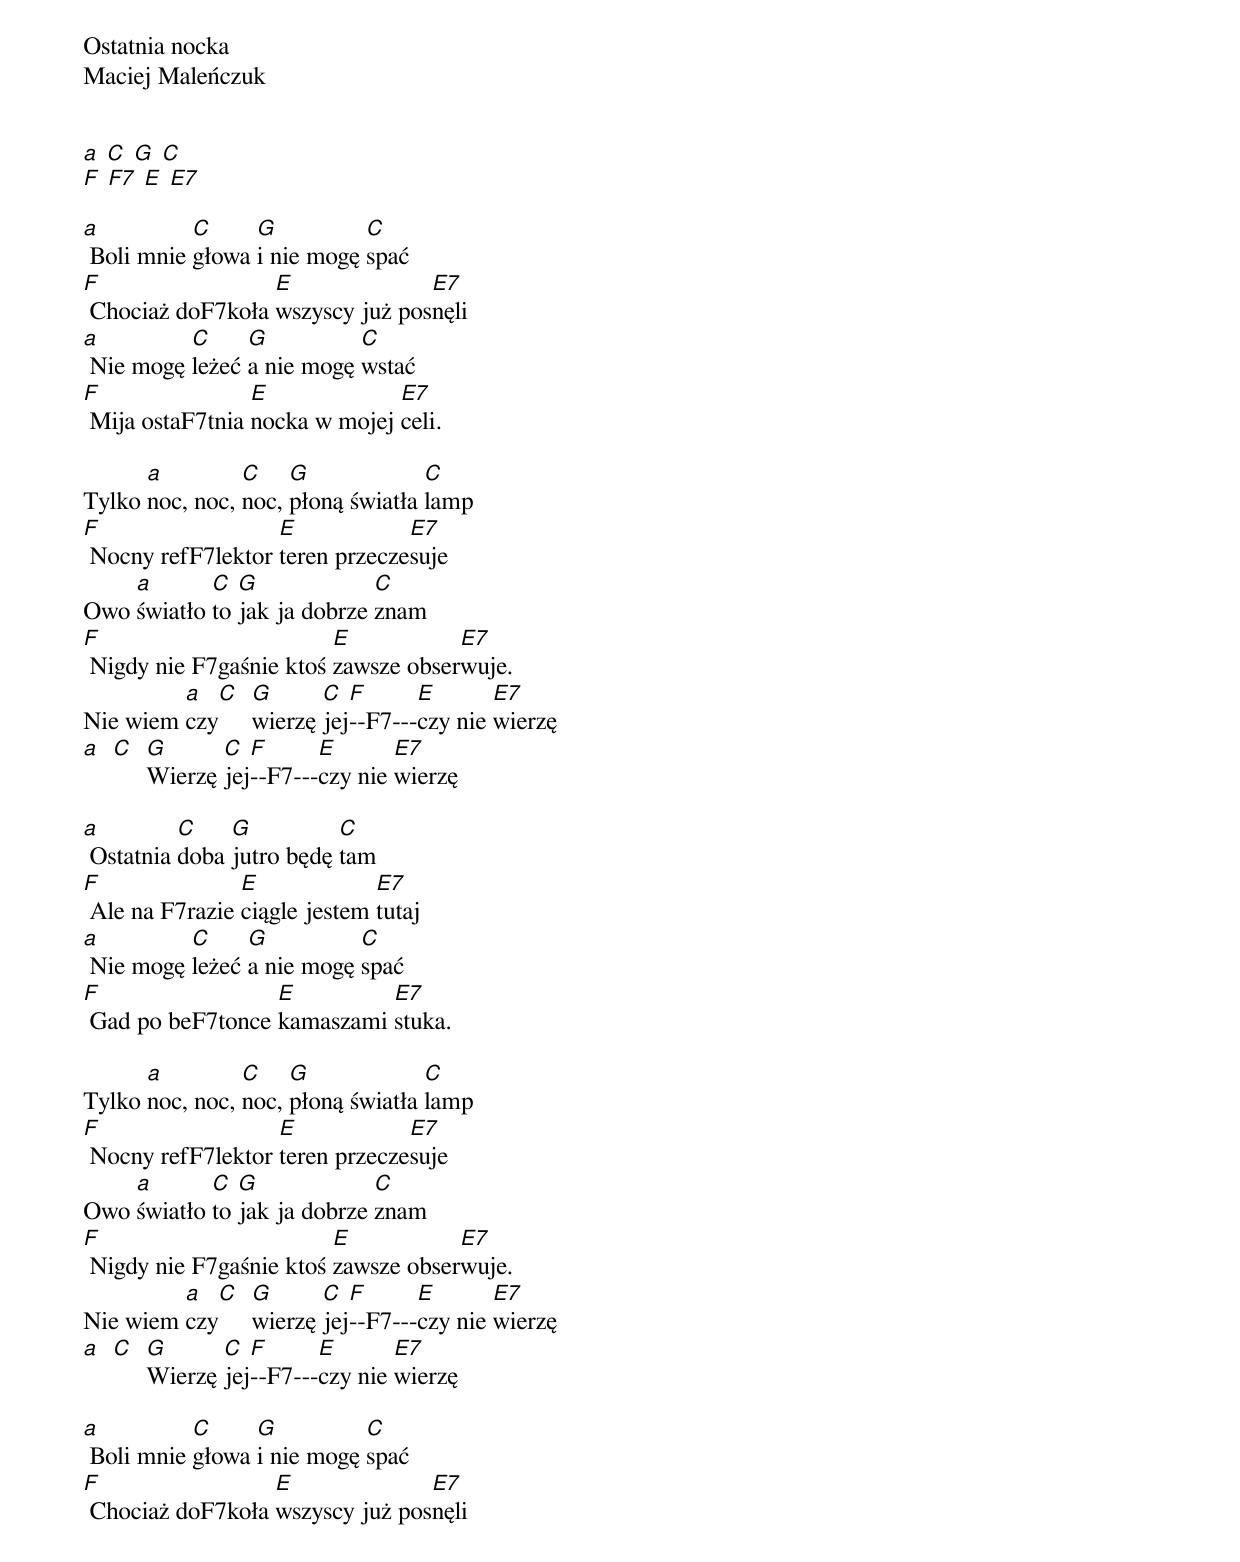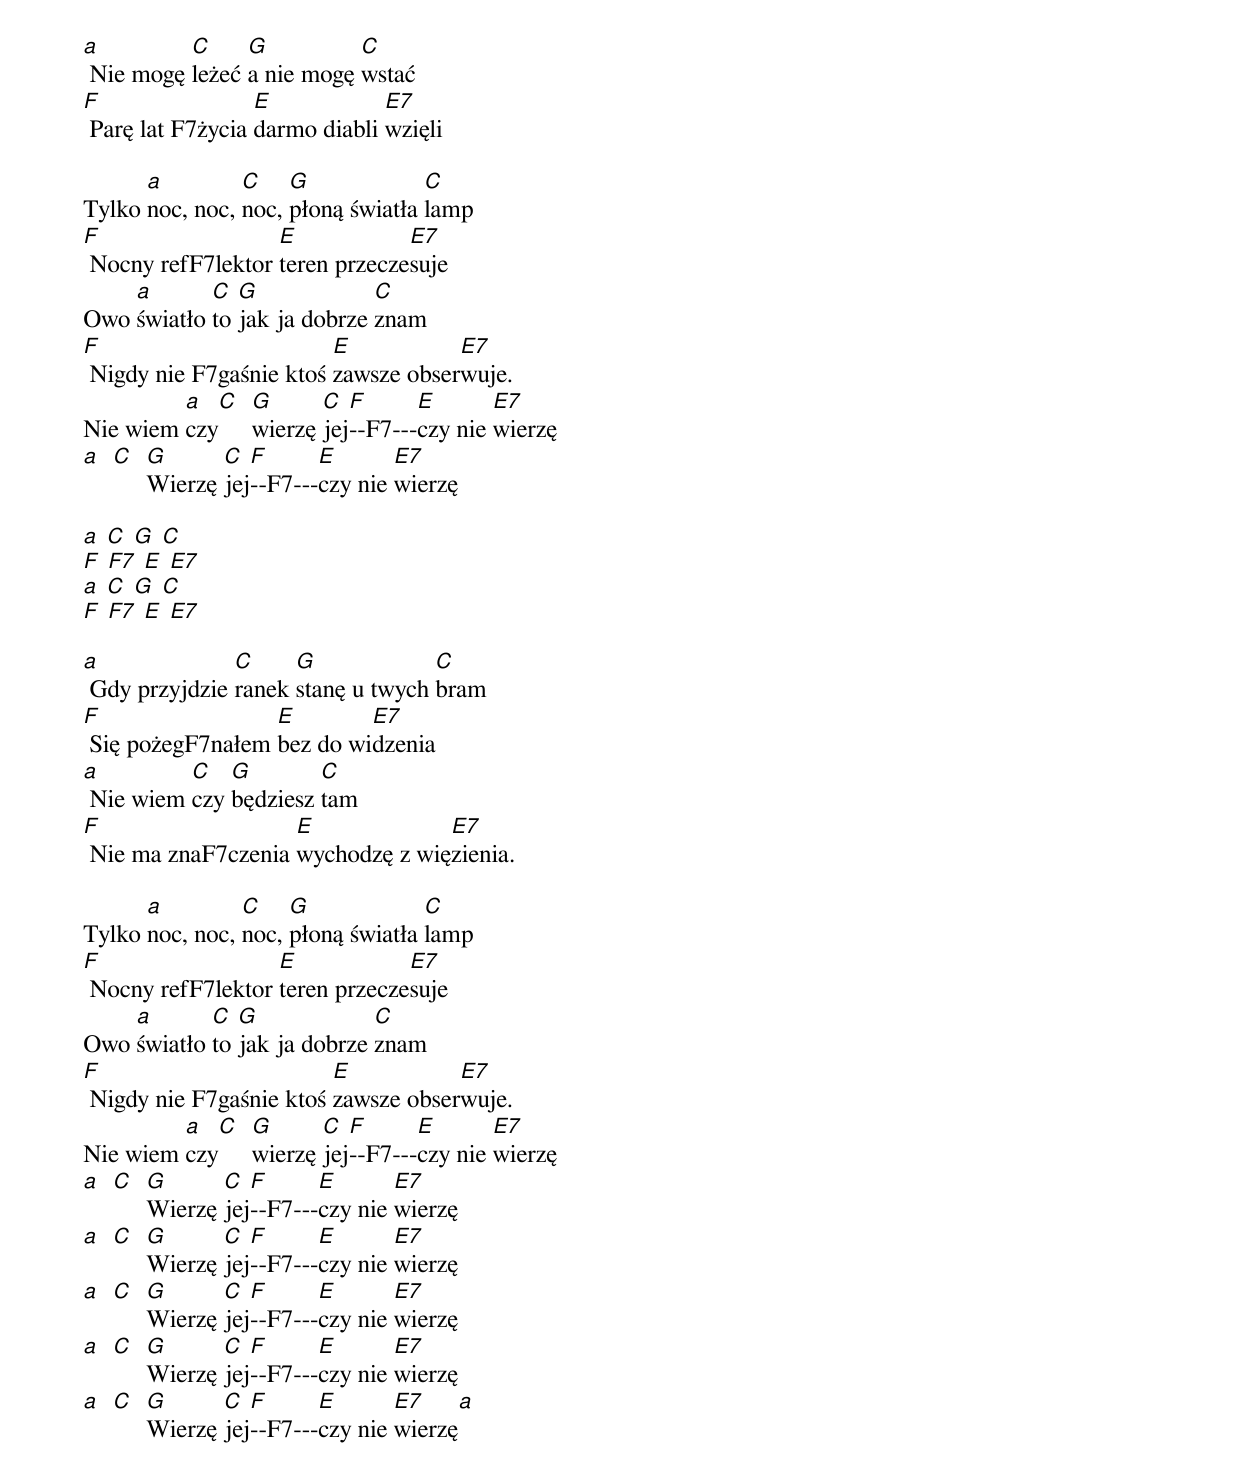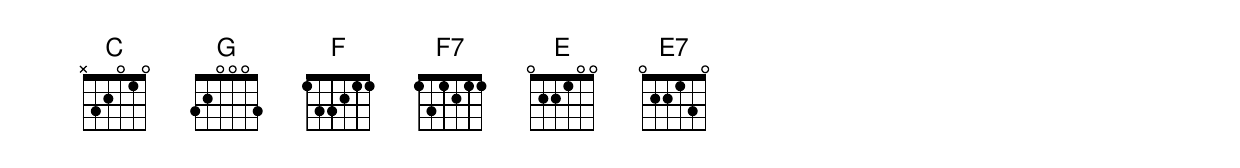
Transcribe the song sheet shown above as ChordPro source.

Ostatnia nocka
Maciej Maleńczuk


{Wstęp}
[a] [C] [G] [C]
[F] [F7] [E] [E7]

{1 zwrotka}
[a] Boli mnie [C]głowa [G]i nie mogę [C]spać
[F] Chociaż doF7koła [E]wszyscy już pos[E7]nęli
[a] Nie mogę [C]leżeć [G]a nie mogę [C]wstać
[F] Mija ostaF7tnia [E]nocka w mojej [E7]celi.

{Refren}
Tylko [a]noc, noc, [C]noc, [G]płoną światła [C]lamp
[F] Nocny refF7lektor [E]teren przecze[E7]suje
Owo [a]światło [C]to [G]jak ja dobrze [C]znam
[F] Nigdy nie F7gaśnie ktoś [E]zawsze obser[E7]wuje.
Nie wiem [a]czy[C]  [G]wierzę [C]jej[F]--F7---[E]czy nie [E7]wierzę
[a]  [C]  [G]Wierzę [C]jej[F]--F7---[E]czy nie [E7]wierzę

{2 zwrotka}
[a] Ostatnia [C]doba [G]jutro będę [C]tam
[F] Ale na F7razie [E]ciągle jestem [E7]tutaj
[a] Nie mogę [C]leżeć [G]a nie mogę [C]spać
[F] Gad po beF7tonce [E]kamaszami [E7]stuka.

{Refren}
Tylko [a]noc, noc, [C]noc, [G]płoną światła [C]lamp
[F] Nocny refF7lektor [E]teren przecze[E7]suje
Owo [a]światło [C]to [G]jak ja dobrze [C]znam
[F] Nigdy nie F7gaśnie ktoś [E]zawsze obser[E7]wuje.
Nie wiem [a]czy[C]  [G]wierzę [C]jej[F]--F7---[E]czy nie [E7]wierzę
[a]  [C]  [G]Wierzę [C]jej[F]--F7---[E]czy nie [E7]wierzę

{3 zwrotka}
[a] Boli mnie [C]głowa [G]i nie mogę [C]spać
[F] Chociaż doF7koła [E]wszyscy już pos[E7]nęli
[a] Nie mogę [C]leżeć [G]a nie mogę [C]wstać
[F] Parę lat F7życia [E]darmo diabli [E7]wzięli

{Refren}
Tylko [a]noc, noc, [C]noc, [G]płoną światła [C]lamp
[F] Nocny refF7lektor [E]teren przecze[E7]suje
Owo [a]światło [C]to [G]jak ja dobrze [C]znam
[F] Nigdy nie F7gaśnie ktoś [E]zawsze obser[E7]wuje.
Nie wiem [a]czy[C]  [G]wierzę [C]jej[F]--F7---[E]czy nie [E7]wierzę
[a]  [C]  [G]Wierzę [C]jej[F]--F7---[E]czy nie [E7]wierzę

{Przejście}
[a] [C] [G] [C]
[F] [F7] [E] [E7]
[a] [C] [G] [C]
[F] [F7] [E] [E7]

{4 zwrotka}
[a] Gdy przyjdzie [C]ranek [G]stanę u twych [C]bram
[F] Się pożegF7nałem [E]bez do wi[E7]dzenia
[a] Nie wiem [C]czy [G]będziesz [C]tam
[F] Nie ma znaF7czenia [E]wychodzę z wię[E7]zienia.

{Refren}
Tylko [a]noc, noc, [C]noc, [G]płoną światła [C]lamp
[F] Nocny refF7lektor [E]teren przecze[E7]suje
Owo [a]światło [C]to [G]jak ja dobrze [C]znam
[F] Nigdy nie F7gaśnie ktoś [E]zawsze obser[E7]wuje.
Nie wiem [a]czy[C]  [G]wierzę [C]jej[F]--F7---[E]czy nie [E7]wierzę
[a]  [C]  [G]Wierzę [C]jej[F]--F7---[E]czy nie [E7]wierzę
[a]  [C]  [G]Wierzę [C]jej[F]--F7---[E]czy nie [E7]wierzę
[a]  [C]  [G]Wierzę [C]jej[F]--F7---[E]czy nie [E7]wierzę
[a]  [C]  [G]Wierzę [C]jej[F]--F7---[E]czy nie [E7]wierzę
[a]  [C]  [G]Wierzę [C]jej[F]--F7---[E]czy nie [E7]wierzę[a]
